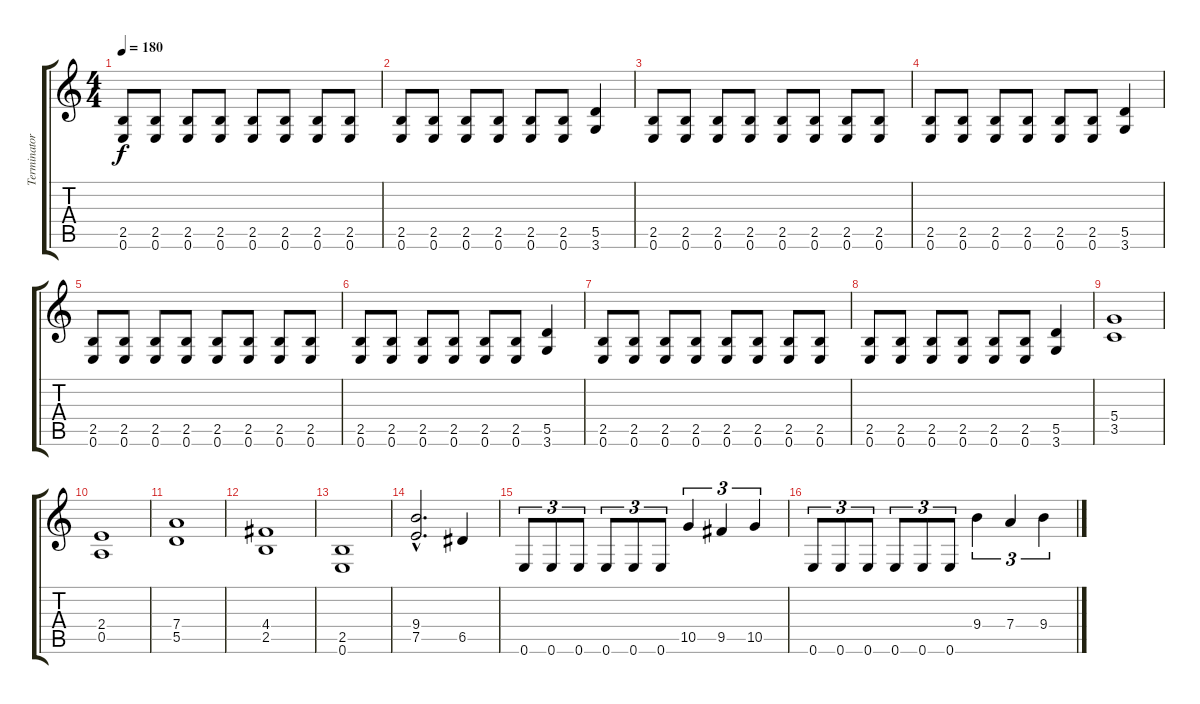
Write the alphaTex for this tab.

\track ("Terminator" "Terminator") {instrument distortionguitar}
\staff {score tabs}
\tuning (E4 B3 G3 D3 A2 E2) {hide}
\ts (4 4)
\tempo 180
\clef g2
\ks c
(2.5 0.6).8{dy f} (2.5 0.6).8 (2.5 0.6).8 (2.5 0.6).8 (2.5 0.6).8 (2.5 0.6).8 (2.5 0.6).8 (2.5 0.6).8 |
(2.5 0.6).8 (2.5 0.6).8 (2.5 0.6).8 (2.5 0.6).8 (2.5 0.6).8 (2.5 0.6).8 (5.5 3.6).4 |
(2.5 0.6).8 (2.5 0.6).8 (2.5 0.6).8 (2.5 0.6).8 (2.5 0.6).8 (2.5 0.6).8 (2.5 0.6).8 (2.5 0.6).8 |
(2.5 0.6).8 (2.5 0.6).8 (2.5 0.6).8 (2.5 0.6).8 (2.5 0.6).8 (2.5 0.6).8 (5.5 3.6).4 |
(2.5 0.6).8 (2.5 0.6).8 (2.5 0.6).8 (2.5 0.6).8 (2.5 0.6).8 (2.5 0.6).8 (2.5 0.6).8 (2.5 0.6).8 |
(2.5 0.6).8 (2.5 0.6).8 (2.5 0.6).8 (2.5 0.6).8 (2.5 0.6).8 (2.5 0.6).8 (5.5 3.6).4 |
(2.5 0.6).8 (2.5 0.6).8 (2.5 0.6).8 (2.5 0.6).8 (2.5 0.6).8 (2.5 0.6).8 (2.5 0.6).8 (2.5 0.6).8 |
(2.5 0.6).8 (2.5 0.6).8 (2.5 0.6).8 (2.5 0.6).8 (2.5 0.6).8 (2.5 0.6).8 (5.5 3.6).4 |
(5.4 3.5).1 |
(2.4 0.5).1 |
(7.4 5.5).1 |
(4.4 2.5).1 |
(2.5 0.6).1 |
(9.4{hac} 7.5{hac}).2{d} 6.5.4 |
0.6.8{tu (3 2)} 0.6.8{tu (3 2)} 0.6.8{tu (3 2)} 0.6.8{tu (3 2)} 0.6.8{tu (3 2)} 0.6.8{tu (3 2)} 10.5.4{tu (3 2)} 9.5.4{tu (3 2)} 10.5.4{tu (3 2)} |
0.6.8{tu (3 2)} 0.6.8{tu (3 2)} 0.6.8{tu (3 2)} 0.6.8{tu (3 2)} 0.6.8{tu (3 2)} 0.6.8{tu (3 2)} 9.4.4{tu (3 2)} 7.4.4{tu (3 2)} 9.4.4{tu (3 2)}
